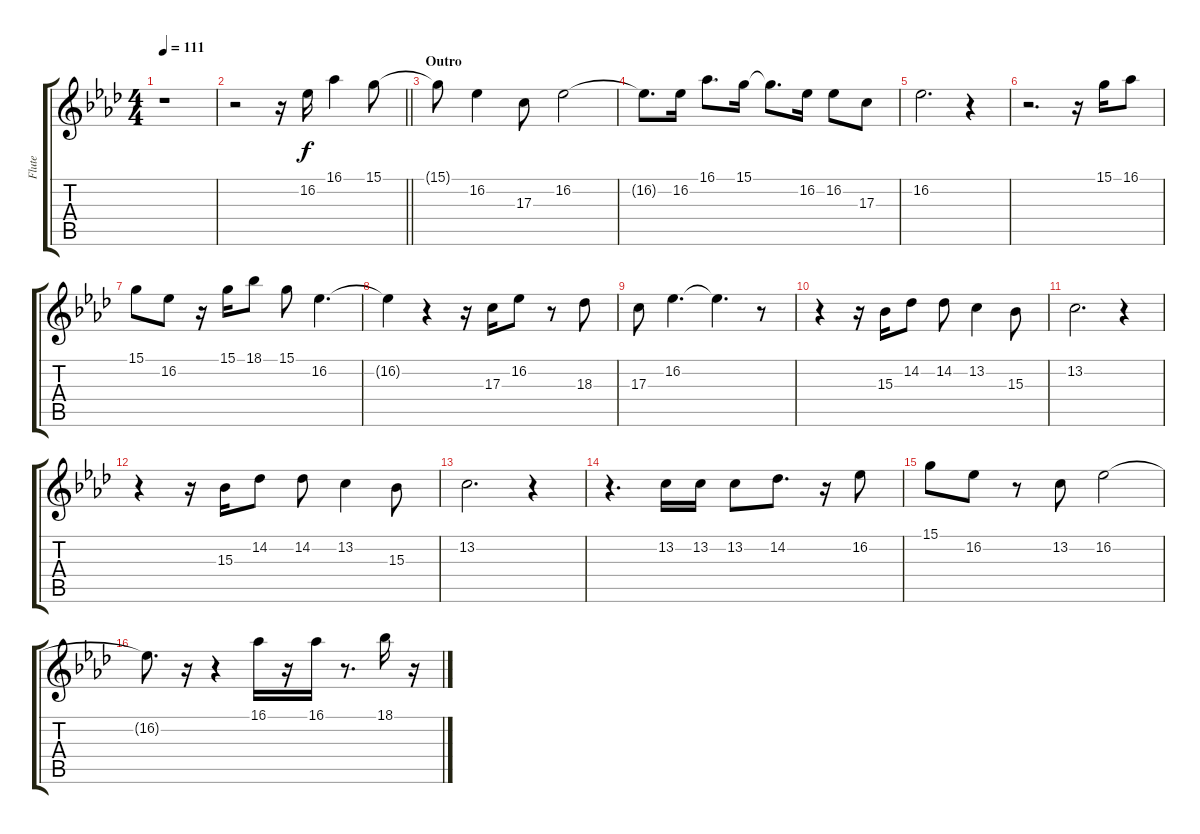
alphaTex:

\track ("Flute" "Flute") {instrument flute}
\staff {score tabs}
\tuning (E4 B3 G3 D3 A2 E2) {hide}
\ts (4 4)
\tempo 111
\clef g2
\ks ab
r.1{dy f} |
\barLineRight lightlight
r.2 r.16 16.2.16 16.1.4 15.1.8 |
\section ("" "Outro")
15.1{t}.8 16.2.4 17.3.8 16.2.2 |
16.2{t}.8{d} 16.2.16 16.1.8{d} 15.1.16 15.1{t}.8{d} 16.2.16 16.2.8 17.3.8 |
16.2.2{d} r.4 |
r.2{d} r.16 15.1.16 16.1.8 |
15.1.8 16.2.8 r.16 15.1.16 18.1.8 15.1.8 16.2.4{d} |
16.2{t}.4 r.4 r.16 17.3.16 16.2.8 r.8 18.3.8 |
17.3.8 16.2.4{d} 16.2{t}.4{d} r.8 |
r.4 r.16 15.3.16 14.2.8 14.2.8 13.2.4 15.3.8 |
13.2.2{d} r.4 |
r.4 r.16 15.3.16 14.2.8 14.2.8 13.2.4 15.3.8 |
13.2.2{d} r.4 |
r.4{d} 13.2.16 13.2.16 13.2.8 14.2.8{d} r.16 16.2.8 |
15.1.8 16.2.8 r.8 13.2.8 16.2.2 |
16.2{t}.8{d} r.16 r.4 16.1.16 r.16 16.1.16 r.8{d} 18.1.16 r.16
